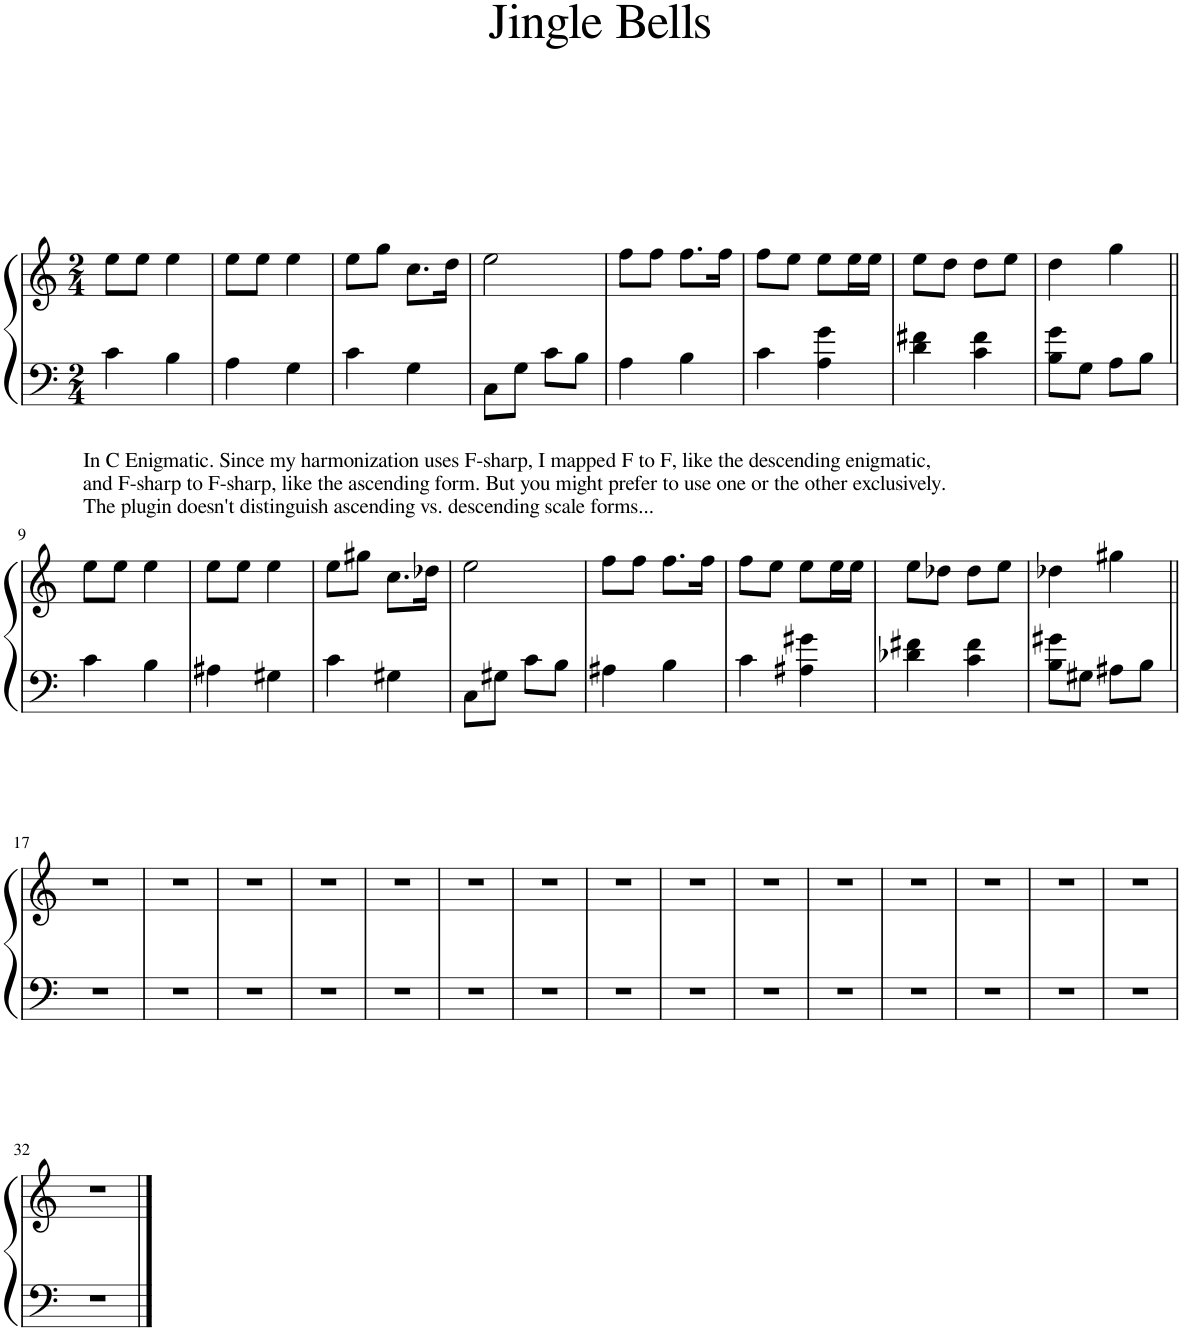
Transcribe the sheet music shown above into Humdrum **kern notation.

**kern	**kern
*part1	*part1
*staff2	*staff1
*I"Piano	*
*I'Pno.	*
*clefF4	*clefG2
*k[]	*k[]
*M2/4	*M2/4
=1	=1
4c\	8ee\L
.	8ee\J
4B\	4ee\
=2	=2
4A\	8ee\L
.	8ee\J
4G\	4ee\
=3	=3
4c\	8ee\L
.	8gg\J
4G\	8.cc\L
.	16dd\Jk
=4	=4
8C\L	2ee\
8G\J	.
8c\L	.
8B\J	.
=5	=5
4A\	8ff\L
.	8ff\J
4B\	8.ff\L
.	16ff\Jk
=6	=6
4c\	8ff\L
.	8ee\J
4A\ 4g\	8ee\L
.	16ee\L
.	16ee\JJ
=7	=7
4d\ 4f#X\	8ee\L
.	8dd\J
4c\ 4f#\	8dd\L
.	8ee\J
=8	=8
8B\ 8g\L	4dd\
8G\J	.
8A\L	4gg\
8B\J	.
!!LO:LB:g=z
=9||	=9||
!	!LO:TX:a:t=In C Enigmatic. Since my harmonization uses F-sharp, I mapped F to F, like the descending enigmatic,
!	!LO:TX:a:t=and F-sharp to F-sharp, like the ascending form. But you might prefer to use one or the other exclusively.
!	!LO:TX:a:t=The plugin doesn't distinguish ascending vs. descending scale forms...
4c\	8ee\L
.	8ee\J
4B\	4ee\
=10	=10
4A#X\	8ee\L
.	8ee\J
4G#X\	4ee\
=11	=11
4c\	8ee\L
.	8gg#X\J
4G#X\	8.cc\L
.	16dd-X\Jk
=12	=12
8C\L	2ee\
8G#X\J	.
8c\L	.
8B\J	.
=13	=13
4A#X\	8ff\L
.	8ff\J
4B\	8.ff\L
.	16ff\Jk
=14	=14
4c\	8ff\L
.	8ee\J
4A#X\ 4g#X\	8ee\L
.	16ee\L
.	16ee\JJ
=15	=15
4d-X\ 4f#X\	8ee\L
.	8dd-X\J
4c\ 4f#\	8dd-\L
.	8ee\J
=16	=16
8B\ 8g#X\L	4dd-X\
8G#X\J	.
8A#X\L	4gg#X\
8B\J	.
!!LO:LB:g=z
=17||	=17||
2r	2r
=18	=18
2r	2r
=19	=19
2r	2r
=20	=20
2r	2r
=21	=21
2r	2r
=22	=22
2r	2r
=23	=23
2r	2r
=24	=24
2r	2r
=25	=25
2r	2r
=26	=26
2r	2r
=27	=27
2r	2r
=28	=28
2r	2r
=29	=29
2r	2r
=30	=30
2r	2r
=31	=31
2r	2r
!!LO:LB:g=z
=32	=32
2r	2r
==	==
*-	*-
